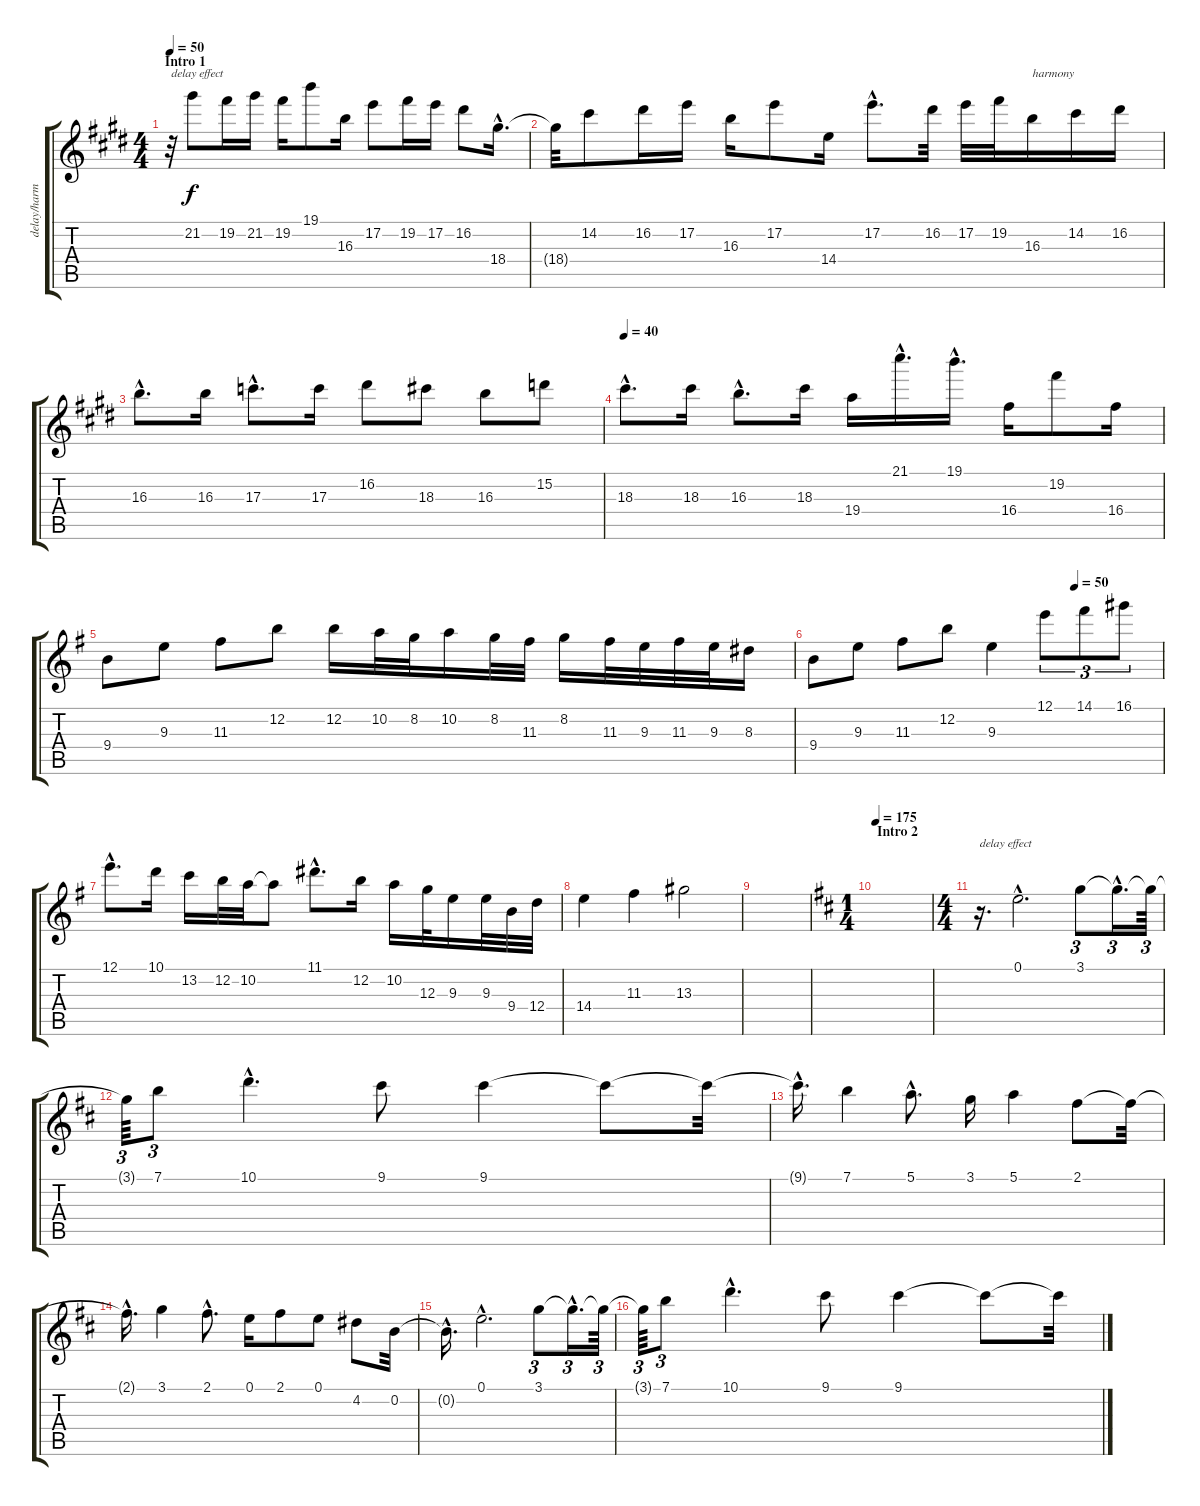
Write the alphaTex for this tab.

\track ("delay/harmony" "delay/harm") {instrument overdrivenguitar}
\staff {score tabs}
\tuning (E4 B3 G3 D3 A2 E2) {hide}
\ts (4 4)
\section ("" "Intro 1")
\tempo 50
\clef g2
\ks e
r.32{txt "delay effect" dy f instrument overdrivenguitar} 21.2.8 19.2.16 21.2.16 19.2.16 19.1.8 16.3.16 17.2.8 19.2.16 17.2.16 16.2.8 18.4{hac}.16{d} |
18.4{t}.32 14.2.8 16.2.16 17.2.16 16.3.16 17.2.8 14.4.16 17.2{hac}.8{d} 16.2.32 17.2.32 19.2.32 16.3.16{txt "harmony"} 14.2.16 16.2.16 |
16.3{hac}.8{d} 16.3.16 17.3{hac}.8{d} 17.3.16 16.2.8 18.3.8 16.3.8 15.2.8 |
\tempo 40
18.3{hac}.8{d} 18.3.16 16.3{hac}.8{d} 18.3.16 19.4.16 21.1{hac}.16{d} 19.1{hac}.16{d} 16.4.16 19.2.8 16.4.16 |
\ks g
9.4.8 9.3.8 11.3.8 12.2.8 12.2.16 10.2.32 8.2.32 10.2.16 8.2.32 11.3.32 8.2.16 11.3.32 9.3.32 11.3.32 9.3.32 8.3.16 |
\tempo (50 0.75)
9.4.8 9.3.8 11.3.8 12.2.8 9.3.4 12.1.8{tu (3 2)} 14.1.8{tu (3 2)} 16.1.8{tu (3 2)} |
12.1{hac}.8{d} 10.1.16 13.2.16 12.2.32 10.2.32 10.2{t}.8 11.1{hac}.8{d} 12.2.16 10.2.16 12.3.32 9.3.16 9.3.32 9.4.32 12.4.32 |
14.4.4 11.3.4 13.3.2 |
|
\ts (1 4)
\section ("" "Intro 2")
\tempo 175
\ks d
|
\ts (4 4)
r.16{d txt "delay effect"} 0.1{hac}.2{d} 3.1.8{tu (3 2)} 3.1{hac t}.16{d tu (3 2)} 3.1{t}.64{tu (3 2)} |
3.1{t}.64{tu (3 2)} 7.1.8{tu (3 2)} 10.1{hac}.4{d} 9.1.8 9.1.4 9.1{t}.8 9.1{t}.32 |
9.1{hac t}.16{d} 7.1.4 5.1{hac}.8{d} 3.1.16 5.1.4 2.1.8 2.1{t}.32 |
2.1{hac t}.16{d} 3.1.4 2.1{hac}.8{d} 0.1.16 2.1.8 0.1.8 4.2.8 0.2.32 |
0.2{hac t}.16{d} 0.1{hac}.2{d} 3.1.8{tu (3 2)} 3.1{hac t}.16{d tu (3 2)} 3.1{t}.64{tu (3 2)} |
3.1{t}.64{tu (3 2)} 7.1.8{tu (3 2)} 10.1{hac}.4{d} 9.1.8 9.1.4 9.1{t}.8 9.1{t}.32
